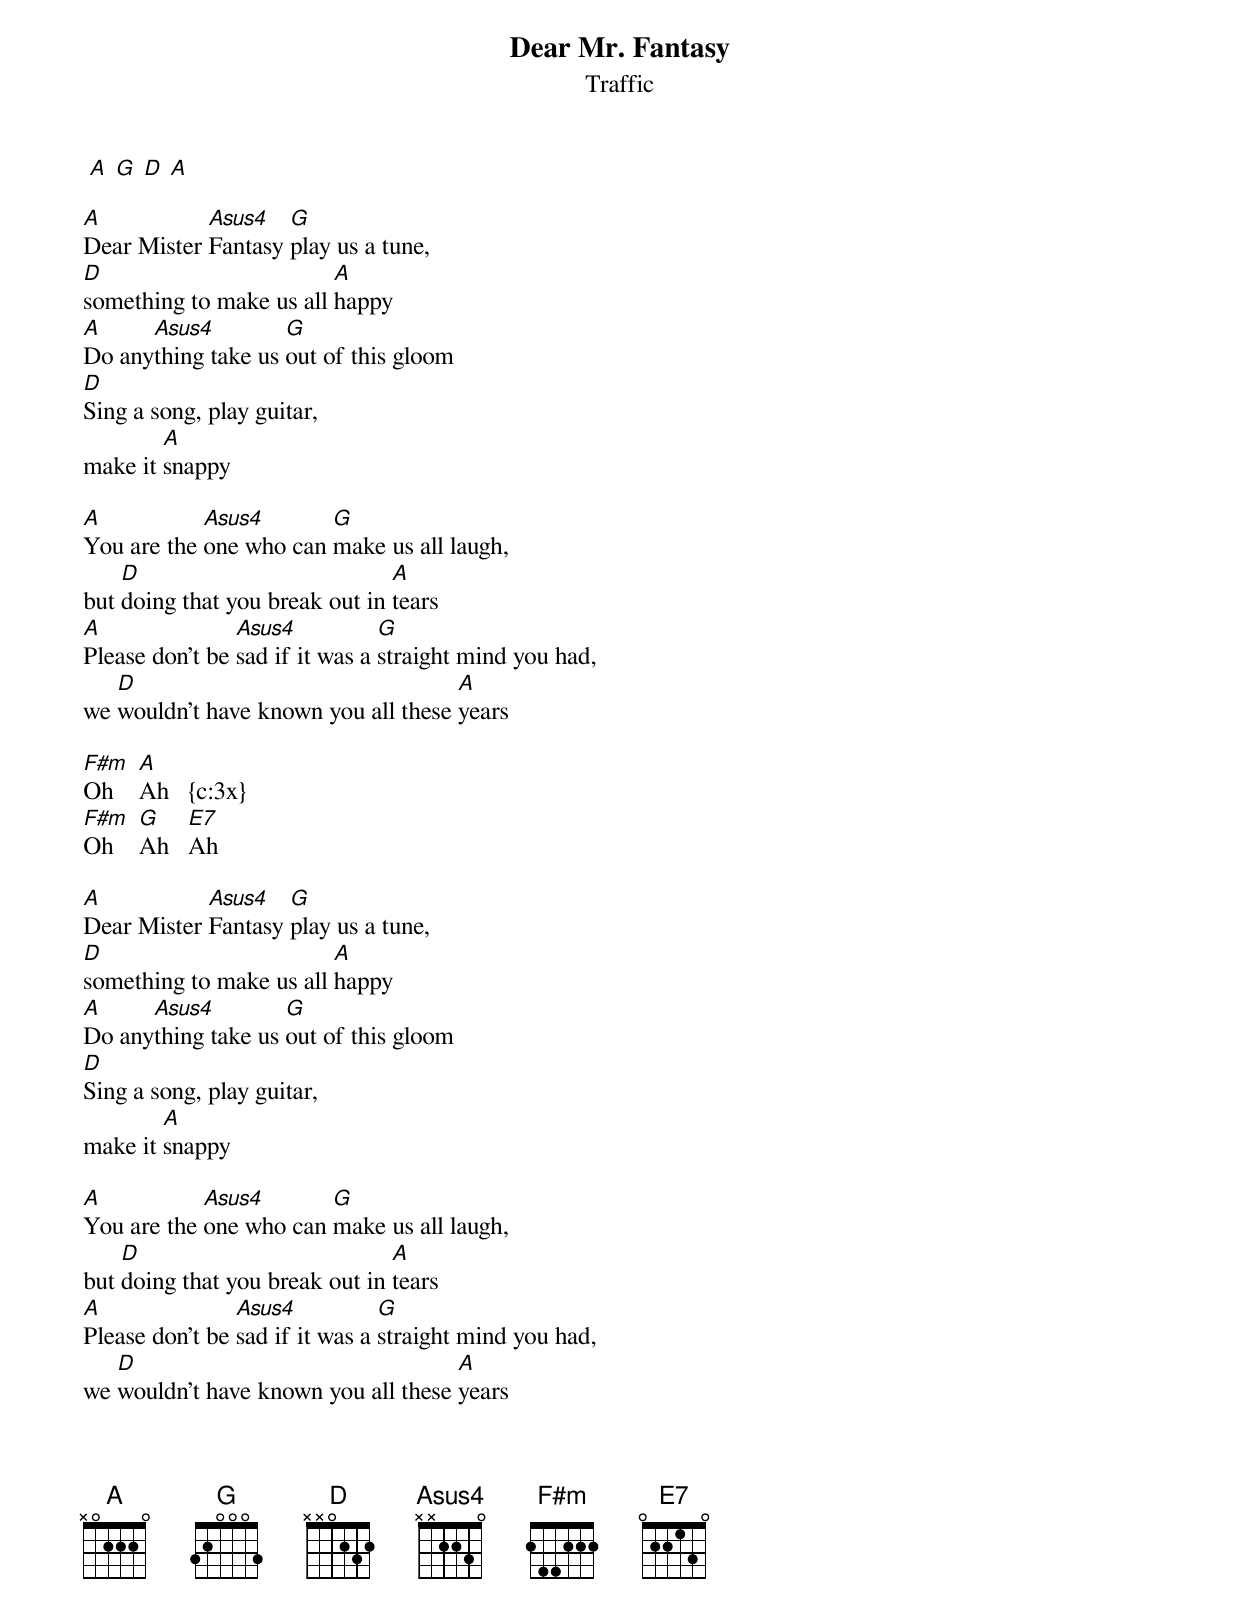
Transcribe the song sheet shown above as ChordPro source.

{title: Dear Mr. Fantasy}
{subtitle: Traffic}

 [A] [G] [D] [A]

[A]Dear Mister [Asus4]Fantasy [G]play us a tune,
[D]something to make us all [A]happy
[A]Do any[Asus4]thing take us [G]out of this gloom
[D]Sing a song, play guitar,
make it [A]snappy

[A]You are the [Asus4]one who can [G]make us all laugh,
but [D]doing that you break out in [A]tears
[A]Please don't be [Asus4]sad if it was a [G]straight mind you had,
we [D]wouldn't have known you all these [A]years

[F#m]Oh    [A]Ah   {c:3x}
[F#m]Oh    [G]Ah   [E7]Ah

[A]Dear Mister [Asus4]Fantasy [G]play us a tune,
[D]something to make us all [A]happy
[A]Do any[Asus4]thing take us [G]out of this gloom
[D]Sing a song, play guitar,
make it [A]snappy

[A]You are the [Asus4]one who can [G]make us all laugh,
but [D]doing that you break out in [A]tears
[A]Please don't be [Asus4]sad if it was a [G]straight mind you had,
we [D]wouldn't have known you all these [A]years



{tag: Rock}
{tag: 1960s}
